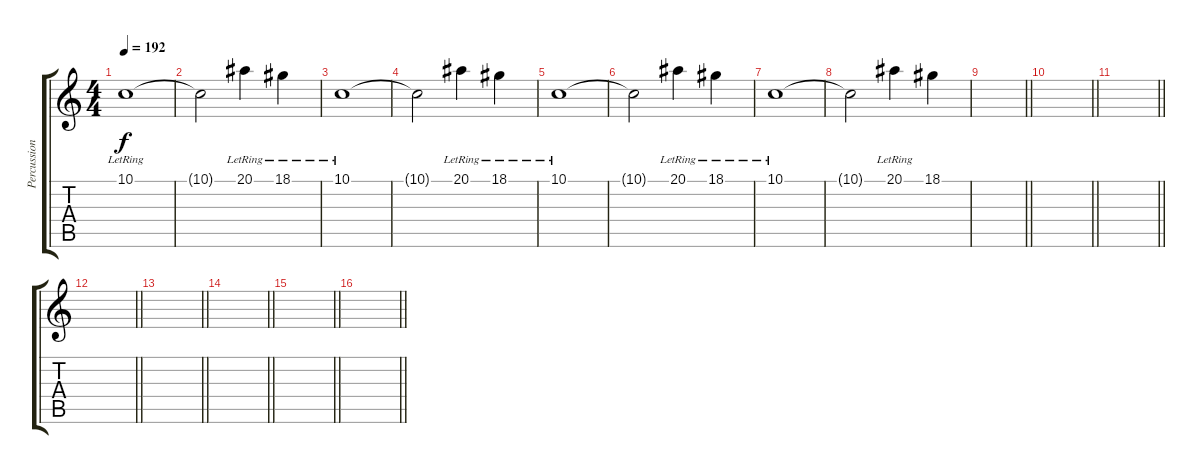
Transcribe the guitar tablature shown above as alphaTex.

\track ("Percussion" "Percussion") {instrument ocarina}
\staff {score tabs}
\tuning (D4 A3 F3 C3 G2 C2) {hide}
\ts (4 4)
\tempo 192
\clef g2
\ks c
10.1{lr}.1{dy f} |
10.1{t}.2 20.1{lr}.4 18.1{lr}.4 |
10.1{lr}.1 |
10.1{t}.2 20.1{lr}.4 18.1{lr}.4 |
10.1{lr}.1 |
10.1{t}.2 20.1{lr}.4 18.1{lr}.4 |
10.1{lr}.1 |
10.1{t}.2 20.1{lr}.4 18.1.4 |
\barLineRight lightlight
|
\barLineRight lightlight
|
\barLineRight lightlight
|
\barLineRight lightlight
|
\barLineRight lightlight
|
\barLineRight lightlight
|
\barLineRight lightlight
|
\barLineRight lightlight
